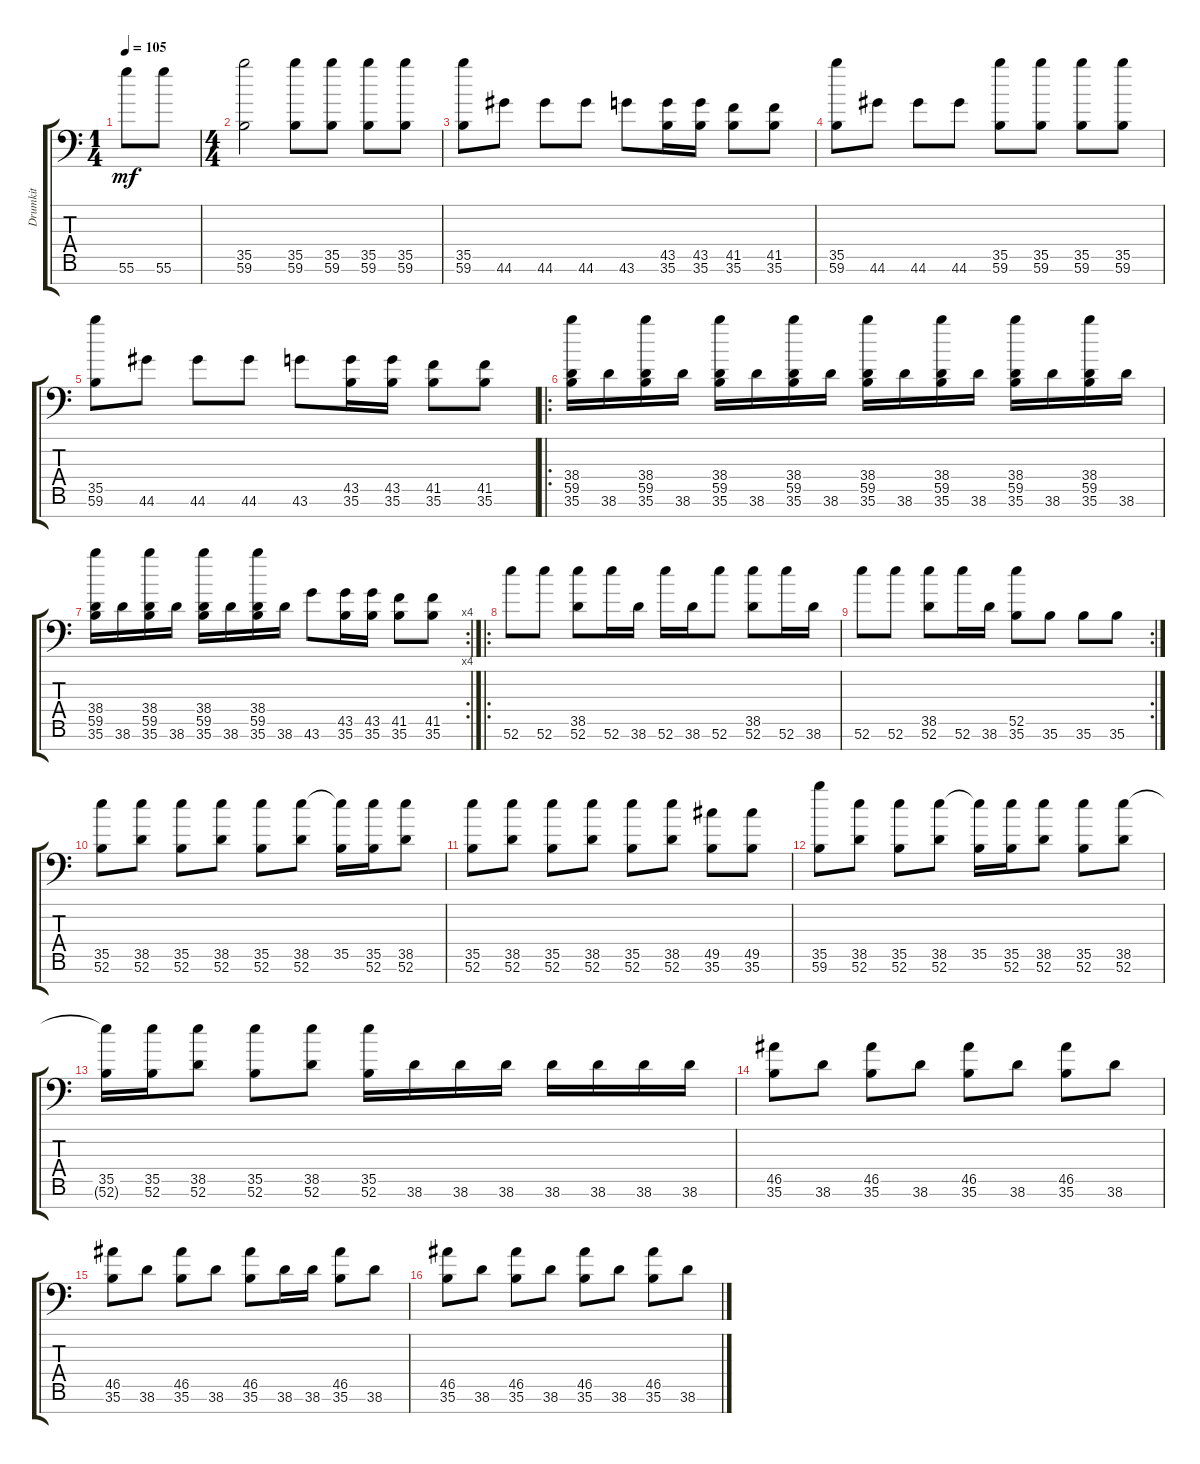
\track ("Drumkit" "Drumkit") {instrument acousticgrandpiano}
\staff {score tabs}
\tuning (C-1 C-1 C-1 C-1 C-1 C-1 C-1) {hide}
\ts (1 4)
\tempo 105
\clef f4
\ks c
55.6.8{dy mf} 55.6.8 |
\ts (4 4)
(35.5 59.6).2 (35.5 59.6).8 (35.5 59.6).8 (35.5 59.6).8 (35.5 59.6).8 |
(35.5 59.6).8 44.6.8 44.6.8 44.6.8 43.6.8 (43.5 35.6).16 (43.5 35.6).16 (41.5 35.6).8 (41.5 35.6).8 |
(35.5 59.6).8 44.6.8 44.6.8 44.6.8 (35.5 59.6).8 (35.5 59.6).8 (35.5 59.6).8 (35.5 59.6).8 |
(35.5 59.6).8 44.6.8 44.6.8 44.6.8 43.6.8 (43.5 35.6).16 (43.5 35.6).16 (41.5 35.6).8 (41.5 35.6).8 |
\ro
(38.4 59.5 35.6).16 38.6.16 (38.4 59.5 35.6).16 38.6.16 (38.4 59.5 35.6).16 38.6.16 (38.4 59.5 35.6).16 38.6.16 (38.4 59.5 35.6).16 38.6.16 (38.4 59.5 35.6).16 38.6.16 (38.4 59.5 35.6).16 38.6.16 (38.4 59.5 35.6).16 38.6.16 |
\rc 4
(38.4 59.5 35.6).16 38.6.16 (38.4 59.5 35.6).16 38.6.16 (38.4 59.5 35.6).16 38.6.16 (38.4 59.5 35.6).16 38.6.16 43.6.8 (43.5 35.6).16 (43.5 35.6).16 (41.5 35.6).8 (41.5 35.6).8 |
\ro
52.6.8 52.6.8 (38.5 52.6).8 52.6.16 38.6.16 52.6.16 38.6.16 52.6.8 (38.5 52.6).8 52.6.16 38.6.16 |
\rc 2
52.6.8 52.6.8 (38.5 52.6).8 52.6.16 38.6.16 (52.5 35.6).8 35.6.8 35.6.8 35.6.8 |
(35.5 52.6).8 (38.5 52.6).8 (35.5 52.6).8 (38.5 52.6).8 (35.5 52.6).8 (38.5 52.6).8 (35.5 52.6{t}).16 (35.5 52.6).16 (38.5 52.6).8 |
(35.5 52.6).8 (38.5 52.6).8 (35.5 52.6).8 (38.5 52.6).8 (35.5 52.6).8 (38.5 52.6).8 (49.5 35.6).8 (49.5 35.6).8 |
(35.5 59.6).8 (38.5 52.6).8 (35.5 52.6).8 (38.5 52.6).8 (35.5 52.6{t}).16 (35.5 52.6).16 (38.5 52.6).8 (35.5 52.6).8 (38.5 52.6).8 |
(35.5 52.6{t}).16 (35.5 52.6).16 (38.5 52.6).8 (35.5 52.6).8 (38.5 52.6).8 (35.5 52.6).16 38.6.16 38.6.16 38.6.16 38.6.16 38.6.16 38.6.16 38.6.16 |
(46.5 35.6).8 38.6.8 (46.5 35.6).8 38.6.8 (46.5 35.6).8 38.6.8 (46.5 35.6).8 38.6.8 |
(46.5 35.6).8 38.6.8 (46.5 35.6).8 38.6.8 (46.5 35.6).8 38.6.16 38.6.16 (46.5 35.6).8 38.6.8 |
(46.5 35.6).8 38.6.8 (46.5 35.6).8 38.6.8 (46.5 35.6).8 38.6.8 (46.5 35.6).8 38.6.8
